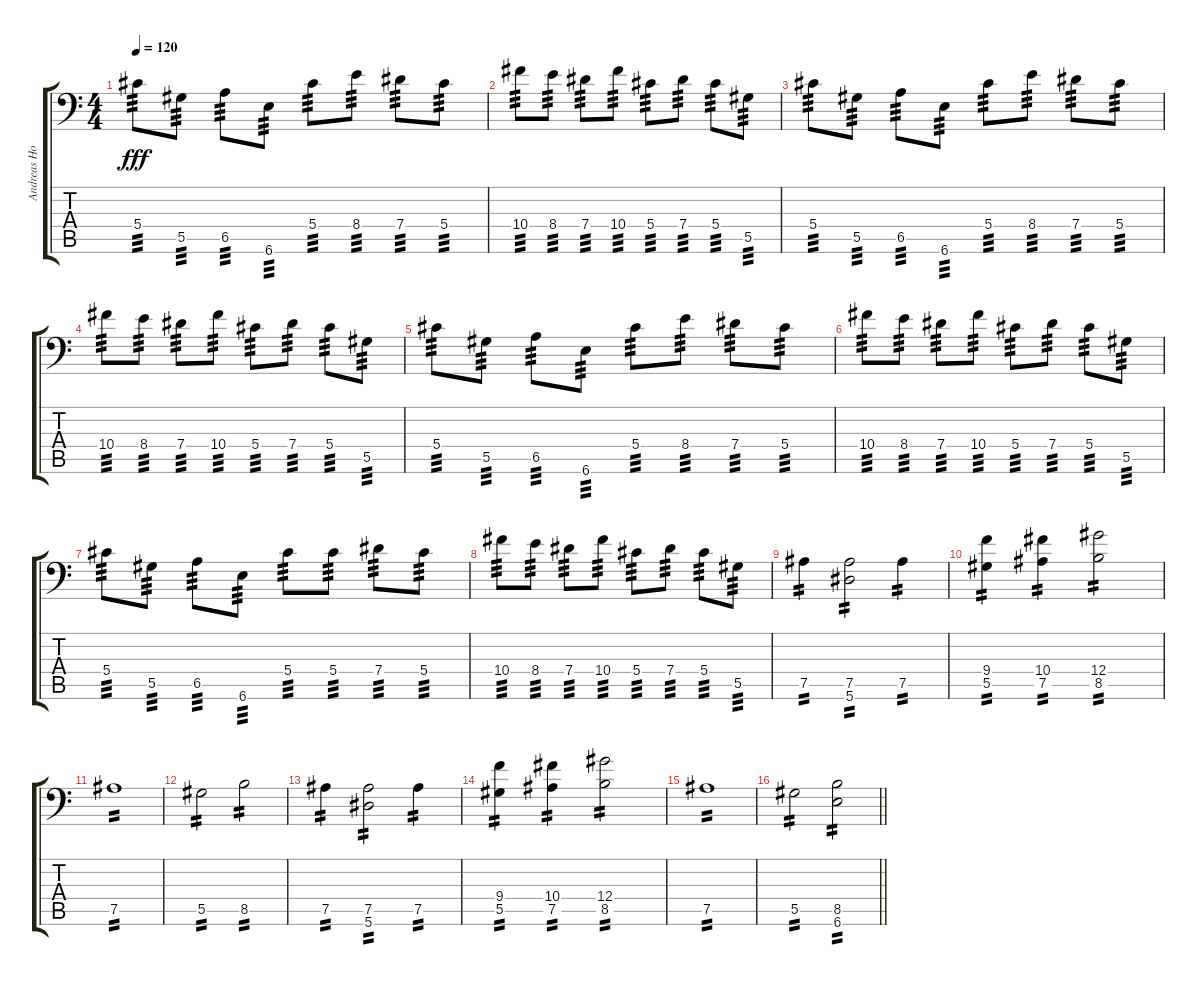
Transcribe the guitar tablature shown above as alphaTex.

\track ("Andreas Holma" "Andreas Ho") {instrument distortionguitar}
\staff {score tabs}
\tuning (Bb3 F3 Db3 Ab2 Eb2 Bb1) {hide}
\ts (4 4)
\tempo 120
\clef f4
\ks c
5.4.8{tp 3 dy fff} 5.5.8{tp 3} 6.5.8{tp 3} 6.6.8{tp 3} 5.4.8{tp 3} 8.4.8{tp 3} 7.4.8{tp 3} 5.4.8{tp 3} |
10.4.8{tp 3} 8.4.8{tp 3} 7.4.8{tp 3} 10.4.8{tp 3} 5.4.8{tp 3} 7.4.8{tp 3} 5.4.8{tp 3} 5.5.8{tp 3} |
5.4.8{tp 3} 5.5.8{tp 3} 6.5.8{tp 3} 6.6.8{tp 3} 5.4.8{tp 3} 8.4.8{tp 3} 7.4.8{tp 3} 5.4.8{tp 3} |
10.4.8{tp 3} 8.4.8{tp 3} 7.4.8{tp 3} 10.4.8{tp 3} 5.4.8{tp 3} 7.4.8{tp 3} 5.4.8{tp 3} 5.5.8{tp 3} |
5.4.8{tp 3} 5.5.8{tp 3} 6.5.8{tp 3} 6.6.8{tp 3} 5.4.8{tp 3} 8.4.8{tp 3} 7.4.8{tp 3} 5.4.8{tp 3} |
10.4.8{tp 3} 8.4.8{tp 3} 7.4.8{tp 3} 10.4.8{tp 3} 5.4.8{tp 3} 7.4.8{tp 3} 5.4.8{tp 3} 5.5.8{tp 3} |
5.4.8{tp 3} 5.5.8{tp 3} 6.5.8{tp 3} 6.6.8{tp 3} 5.4.8{tp 3} 5.4.8{tp 3} 7.4.8{tp 3} 5.4.8{tp 3} |
10.4.8{tp 3} 8.4.8{tp 3} 7.4.8{tp 3} 10.4.8{tp 3} 5.4.8{tp 3} 7.4.8{tp 3} 5.4.8{tp 3} 5.5.8{tp 3} |
7.5.4{tp 2} (7.5 5.6).2{tp 2} 7.5.4{tp 2} |
(9.4 5.5).4{tp 2} (10.4 7.5).4{tp 2} (12.4 8.5).2{tp 2} |
7.5.1{tp 2} |
5.5.2{tp 2} 8.5.2{tp 2} |
7.5.4{tp 2} (7.5 5.6).2{tp 2} 7.5.4{tp 2} |
(9.4 5.5).4{tp 2} (10.4 7.5).4{tp 2} (12.4 8.5).2{tp 2} |
7.5.1{tp 2} |
\barLineRight lightlight
5.5.2{tp 2} (8.5 6.6).2{tp 2}
